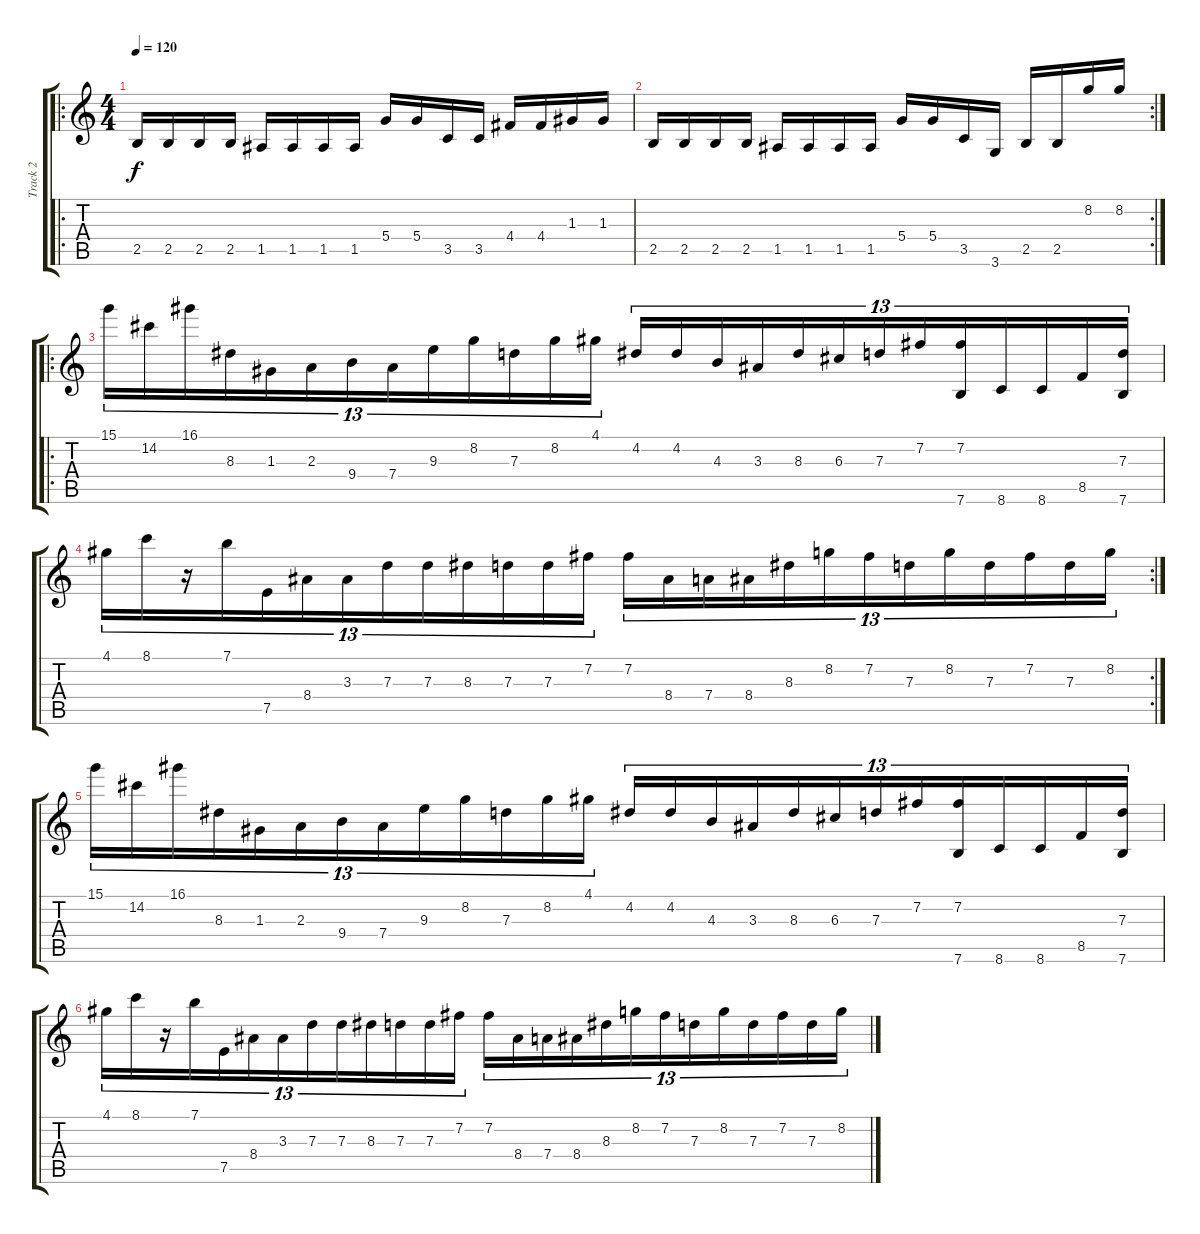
\track ("Track 2" "Track 2") {instrument distortionguitar}
\staff {score tabs}
\tuning (E4 B3 G3 D3 A2 E2) {hide}
\ro
\ts (4 4)
\tempo 120
\clef g2
\ks c
2.5.16{dy f} 2.5.16 2.5.16 2.5.16 1.5.16 1.5.16 1.5.16 1.5.16 5.4.16 5.4.16 3.5.16 3.5.16 4.4.16 4.4.16 1.3.16 1.3.16 |
\rc 2
2.5.16 2.5.16 2.5.16 2.5.16 1.5.16 1.5.16 1.5.16 1.5.16 5.4.16 5.4.16 3.5.16 3.6.16 2.5.16 2.5.16 8.2.16 8.2.16 |
\ro
15.1.16{tu (13 8)} 14.2.16{tu (13 8)} 16.1.16{tu (13 8)} 8.3.16{tu (13 8)} 1.3.16{tu (13 8)} 2.3.16{tu (13 8)} 9.4.16{tu (13 8)} 7.4.16{tu (13 8)} 9.3.16{tu (13 8)} 8.2.16{tu (13 8)} 7.3.16{tu (13 8)} 8.2.16{tu (13 8)} 4.1.16{tu (13 8)} 4.2.16{tu (13 8)} 4.2.16{tu (13 8)} 4.3.16{tu (13 8)} 3.3.16{tu (13 8)} 8.3.16{tu (13 8)} 6.3.16{tu (13 8)} 7.3.16{tu (13 8)} 7.2.16{tu (13 8)} (7.2 7.6).16{tu (13 8)} 8.6.16{tu (13 8)} 8.6.16{tu (13 8)} 8.5.16{tu (13 8)} (7.3 7.6).16{tu (13 8)} |
\rc 2
4.1.16{tu (13 8)} 8.1.16{tu (13 8)} r.16{tu (13 8)} 7.1.16{tu (13 8)} 7.5.16{tu (13 8)} 8.4.16{tu (13 8)} 3.3.16{tu (13 8)} 7.3.16{tu (13 8)} 7.3.16{tu (13 8)} 8.3.16{tu (13 8)} 7.3.16{tu (13 8)} 7.3.16{tu (13 8)} 7.2.16{tu (13 8)} 7.2.16{tu (13 8)} 8.4.16{tu (13 8)} 7.4.16{tu (13 8)} 8.4.16{tu (13 8)} 8.3.16{tu (13 8)} 8.2.16{tu (13 8)} 7.2.16{tu (13 8)} 7.3.16{tu (13 8)} 8.2.16{tu (13 8)} 7.3.16{tu (13 8)} 7.2.16{tu (13 8)} 7.3.16{tu (13 8)} 8.2.16{tu (13 8)} |
15.1.16{tu (13 8)} 14.2.16{tu (13 8)} 16.1.16{tu (13 8)} 8.3.16{tu (13 8)} 1.3.16{tu (13 8)} 2.3.16{tu (13 8)} 9.4.16{tu (13 8)} 7.4.16{tu (13 8)} 9.3.16{tu (13 8)} 8.2.16{tu (13 8)} 7.3.16{tu (13 8)} 8.2.16{tu (13 8)} 4.1.16{tu (13 8)} 4.2.16{tu (13 8)} 4.2.16{tu (13 8)} 4.3.16{tu (13 8)} 3.3.16{tu (13 8)} 8.3.16{tu (13 8)} 6.3.16{tu (13 8)} 7.3.16{tu (13 8)} 7.2.16{tu (13 8)} (7.2 7.6).16{tu (13 8)} 8.6.16{tu (13 8)} 8.6.16{tu (13 8)} 8.5.16{tu (13 8)} (7.3 7.6).16{tu (13 8)} |
4.1.16{tu (13 8)} 8.1.16{tu (13 8)} r.16{tu (13 8)} 7.1.16{tu (13 8)} 7.5.16{tu (13 8)} 8.4.16{tu (13 8)} 3.3.16{tu (13 8)} 7.3.16{tu (13 8)} 7.3.16{tu (13 8)} 8.3.16{tu (13 8)} 7.3.16{tu (13 8)} 7.3.16{tu (13 8)} 7.2.16{tu (13 8)} 7.2.16{tu (13 8)} 8.4.16{tu (13 8)} 7.4.16{tu (13 8)} 8.4.16{tu (13 8)} 8.3.16{tu (13 8)} 8.2.16{tu (13 8)} 7.2.16{tu (13 8)} 7.3.16{tu (13 8)} 8.2.16{tu (13 8)} 7.3.16{tu (13 8)} 7.2.16{tu (13 8)} 7.3.16{tu (13 8)} 8.2.16{tu (13 8)}
